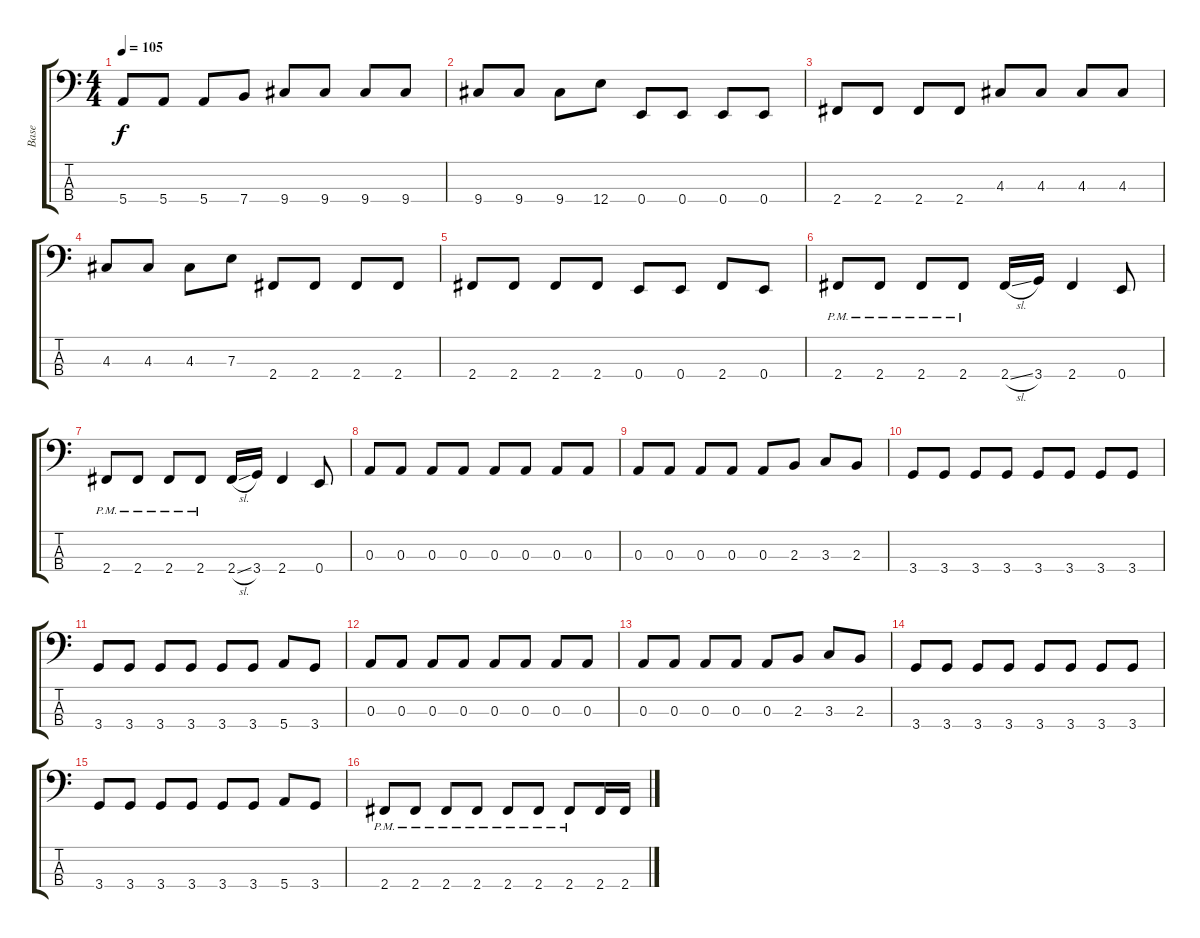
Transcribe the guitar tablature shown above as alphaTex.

\track ("Base" "Base") {instrument electricbassfinger}
\staff {score tabs}
\tuning (G2 D2 A1 E1) {hide}
\ts (4 4)
\tempo 105
\clef f4
\ks c
5.4.8{dy f} 5.4.8 5.4.8 7.4.8 9.4.8 9.4.8 9.4.8 9.4.8 |
9.4.8 9.4.8 9.4.8 12.4.8 0.4.8 0.4.8 0.4.8 0.4.8 |
2.4.8 2.4.8 2.4.8 2.4.8 4.3.8 4.3.8 4.3.8 4.3.8 |
4.3.8 4.3.8 4.3.8 7.3.8 2.4.8 2.4.8 2.4.8 2.4.8 |
2.4.8 2.4.8 2.4.8 2.4.8 0.4.8 0.4.8 2.4.8 0.4.8 |
2.4{pm}.8 2.4{pm}.8 2.4{pm}.8 2.4{pm}.8 2.4{sl}.16 3.4.16 2.4.4 0.4.8 |
2.4{pm}.8 2.4{pm}.8 2.4{pm}.8 2.4{pm}.8 2.4{sl}.16 3.4.16 2.4.4 0.4.8 |
0.3.8 0.3.8 0.3.8 0.3.8 0.3.8 0.3.8 0.3.8 0.3.8 |
0.3.8 0.3.8 0.3.8 0.3.8 0.3.8 2.3.8 3.3.8 2.3.8 |
3.4.8 3.4.8 3.4.8 3.4.8 3.4.8 3.4.8 3.4.8 3.4.8 |
3.4.8 3.4.8 3.4.8 3.4.8 3.4.8 3.4.8 5.4.8 3.4.8 |
0.3.8 0.3.8 0.3.8 0.3.8 0.3.8 0.3.8 0.3.8 0.3.8 |
0.3.8 0.3.8 0.3.8 0.3.8 0.3.8 2.3.8 3.3.8 2.3.8 |
3.4.8 3.4.8 3.4.8 3.4.8 3.4.8 3.4.8 3.4.8 3.4.8 |
3.4.8 3.4.8 3.4.8 3.4.8 3.4.8 3.4.8 5.4.8 3.4.8 |
2.4{pm}.8 2.4{pm}.8 2.4{pm}.8 2.4{pm}.8 2.4{pm}.8 2.4{pm}.8 2.4{pm}.8 2.4.16 2.4.16
